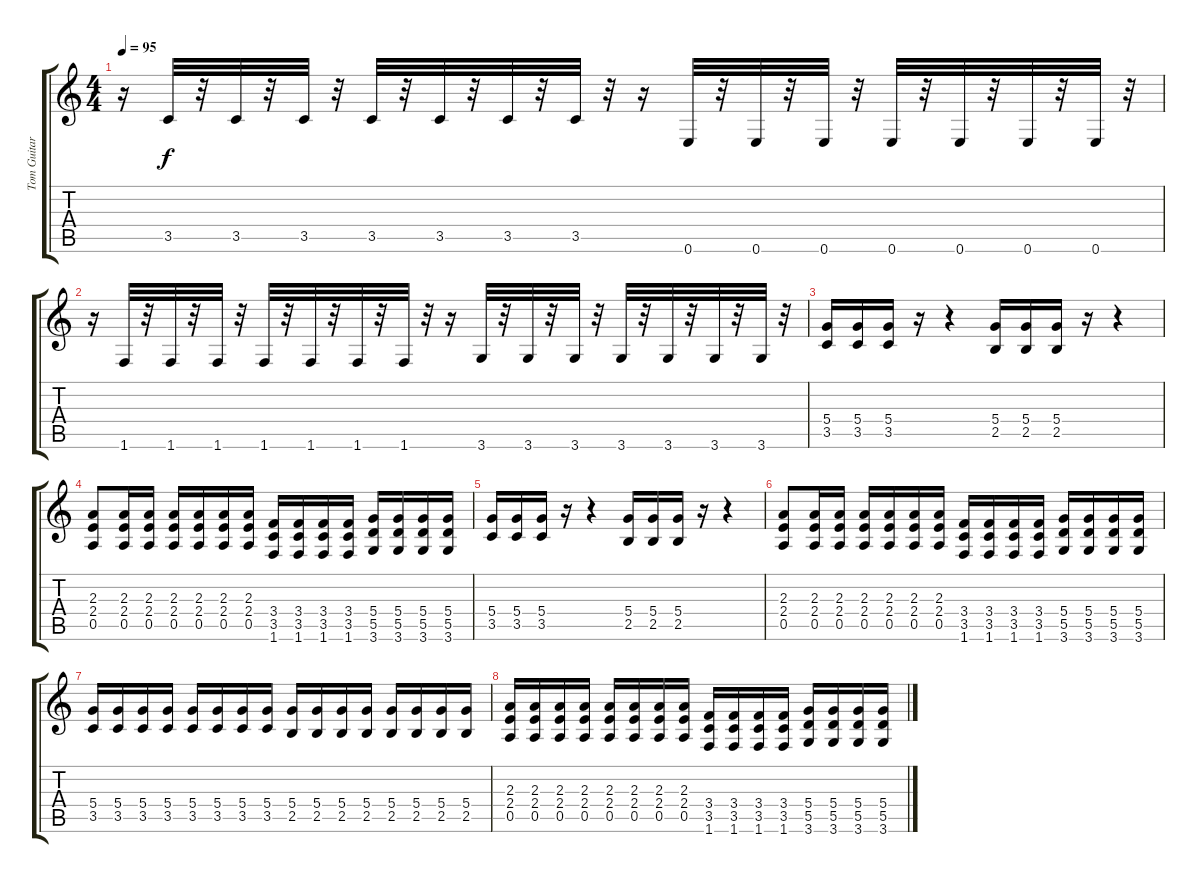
\track ("Tom Guitar 1" "Tom Guitar") {instrument distortionguitar}
\staff {score tabs}
\tuning (E4 B3 G3 D3 A2 E2) {hide}
\ts (4 4)
\tempo 95
\clef g2
\ks c
r.16{dy f} 3.5.32 r.32 3.5.32 r.32 3.5.32 r.32 3.5.32 r.32 3.5.32 r.32 3.5.32 r.32 3.5.32 r.32 r.16 0.6.32 r.32 0.6.32 r.32 0.6.32 r.32 0.6.32 r.32 0.6.32 r.32 0.6.32 r.32 0.6.32 r.32 |
r.16 1.6.32 r.32 1.6.32 r.32 1.6.32 r.32 1.6.32 r.32 1.6.32 r.32 1.6.32 r.32 1.6.32 r.32 r.16 3.6.32 r.32 3.6.32 r.32 3.6.32 r.32 3.6.32 r.32 3.6.32 r.32 3.6.32 r.32 3.6.32 r.32 |
(5.4 3.5).16 (5.4 3.5).16 (5.4 3.5).16 r.16 r.4 (5.4 2.5).16 (5.4 2.5).16 (5.4 2.5).16 r.16 r.4 |
(2.3 2.4 0.5).8 (2.3 2.4 0.5).16 (2.3 2.4 0.5).16 (2.3 2.4 0.5).16 (2.3 2.4 0.5).16 (2.3 2.4 0.5).16 (2.3 2.4 0.5).16 (3.4 3.5 1.6).16 (3.4 3.5 1.6).16 (3.4 3.5 1.6).16 (3.4 3.5 1.6).16 (5.4 5.5 3.6).16 (5.4 5.5 3.6).16 (5.4 5.5 3.6).16 (5.4 5.5 3.6).16 |
(5.4 3.5).16 (5.4 3.5).16 (5.4 3.5).16 r.16 r.4 (5.4 2.5).16 (5.4 2.5).16 (5.4 2.5).16 r.16 r.4 |
(2.3 2.4 0.5).8 (2.3 2.4 0.5).16 (2.3 2.4 0.5).16 (2.3 2.4 0.5).16 (2.3 2.4 0.5).16 (2.3 2.4 0.5).16 (2.3 2.4 0.5).16 (3.4 3.5 1.6).16 (3.4 3.5 1.6).16 (3.4 3.5 1.6).16 (3.4 3.5 1.6).16 (5.4 5.5 3.6).16 (5.4 5.5 3.6).16 (5.4 5.5 3.6).16 (5.4 5.5 3.6).16 |
(5.4 3.5).16 (5.4 3.5).16 (5.4 3.5).16 (5.4 3.5).16 (5.4 3.5).16 (5.4 3.5).16 (5.4 3.5).16 (5.4 3.5).16 (5.4 2.5).16 (5.4 2.5).16 (5.4 2.5).16 (5.4 2.5).16 (5.4 2.5).16 (5.4 2.5).16 (5.4 2.5).16 (5.4 2.5).16 |
(2.3 2.4 0.5).16 (2.3 2.4 0.5).16 (2.3 2.4 0.5).16 (2.3 2.4 0.5).16 (2.3 2.4 0.5).16 (2.3 2.4 0.5).16 (2.3 2.4 0.5).16 (2.3 2.4 0.5).16 (3.4 3.5 1.6).16 (3.4 3.5 1.6).16 (3.4 3.5 1.6).16 (3.4 3.5 1.6).16 (5.4 5.5 3.6).16 (5.4 5.5 3.6).16 (5.4 5.5 3.6).16 (5.4 5.5 3.6).16
